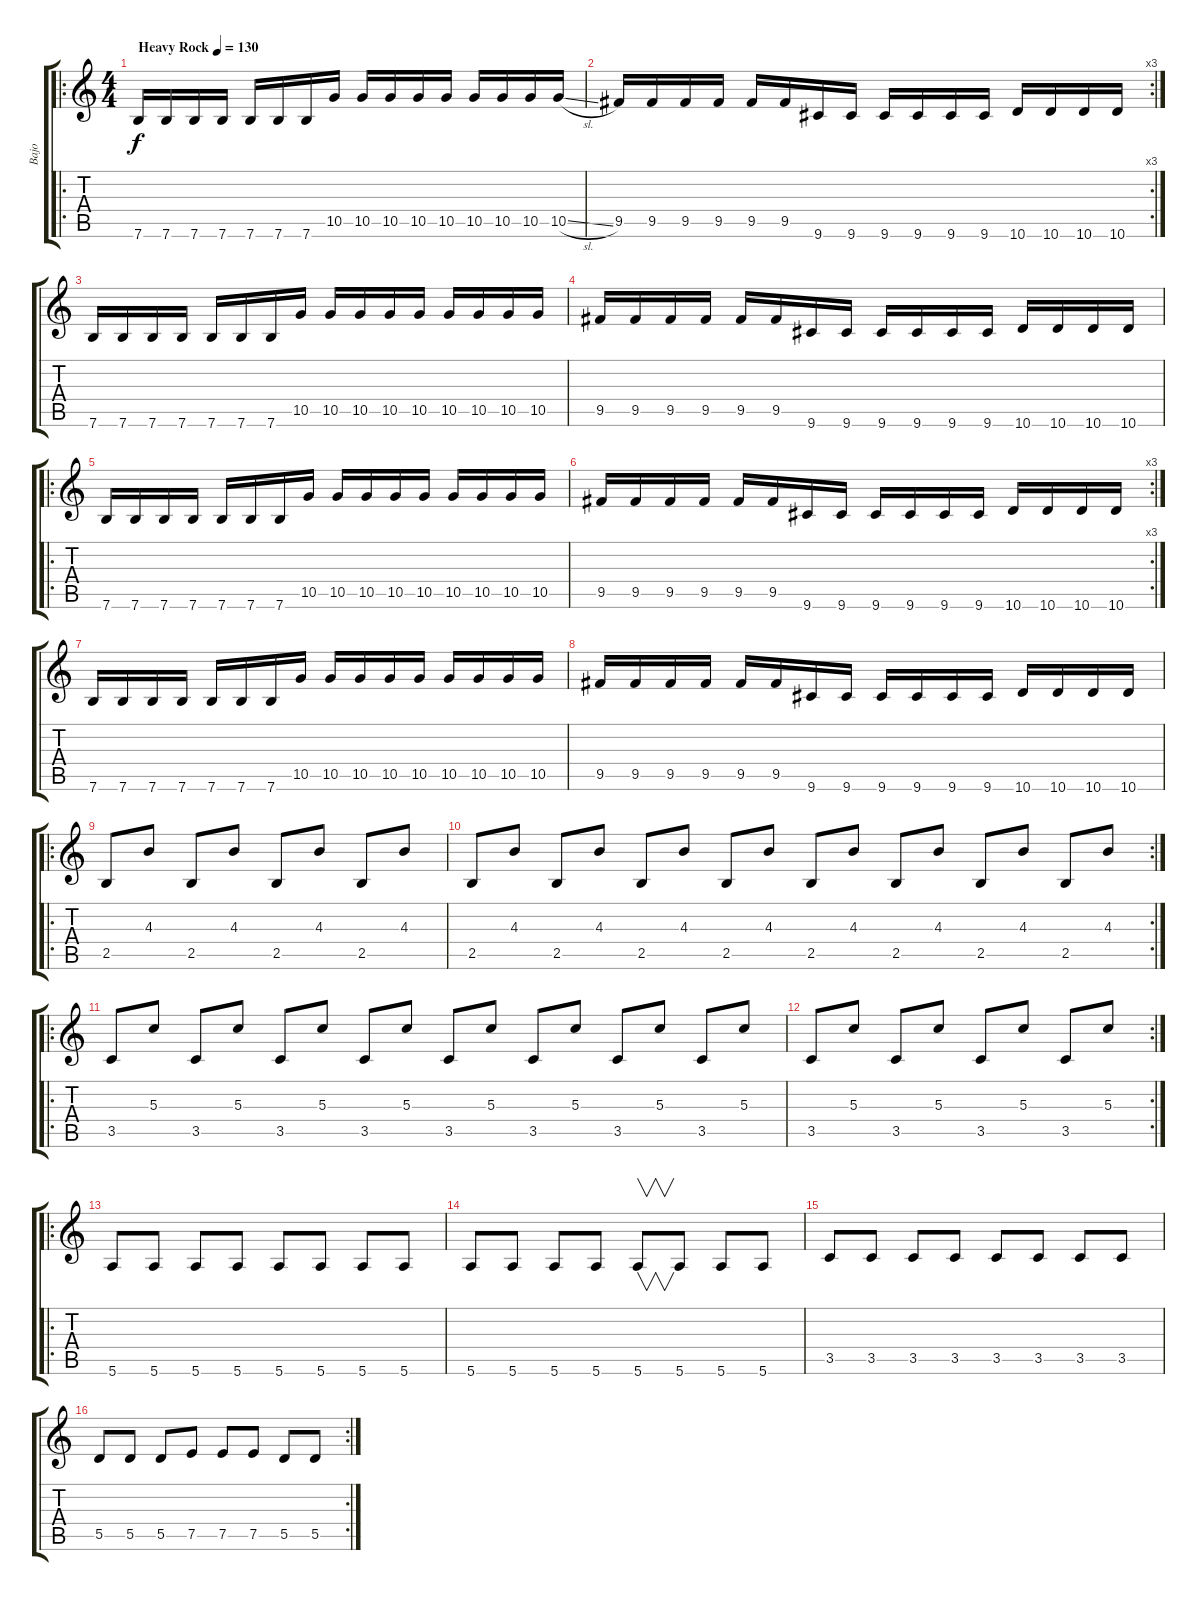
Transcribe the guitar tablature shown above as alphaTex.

\track ("Bajo" "Bajo") {instrument electricbassfinger}
\staff {score tabs}
\tuning (E4 B3 G3 D3 A2 E2) {hide}
\ro
\ts (4 4)
\tempo (130 "Heavy Rock")
\clef g2
\ks c
7.6.16{dy f instrument electricbassfinger} 7.6.16 7.6.16 7.6.16 7.6.16 7.6.16 7.6.16 10.5.16 10.5.16 10.5.16 10.5.16 10.5.16 10.5.16 10.5.16 10.5.16 10.5{sl}.16 |
\rc 3
9.5.16 9.5.16 9.5.16 9.5.16 9.5.16 9.5.16 9.6.16 9.6.16 9.6.16 9.6.16 9.6.16 9.6.16 10.6.16 10.6.16 10.6.16 10.6.16 |
7.6.16 7.6.16 7.6.16 7.6.16 7.6.16 7.6.16 7.6.16 10.5.16 10.5.16 10.5.16 10.5.16 10.5.16 10.5.16 10.5.16 10.5.16 10.5.16 |
9.5.16 9.5.16 9.5.16 9.5.16 9.5.16 9.5.16 9.6.16 9.6.16 9.6.16 9.6.16 9.6.16 9.6.16 10.6.16 10.6.16 10.6.16 10.6.16 |
\ro
7.6.16 7.6.16 7.6.16 7.6.16 7.6.16 7.6.16 7.6.16 10.5.16 10.5.16 10.5.16 10.5.16 10.5.16 10.5.16 10.5.16 10.5.16 10.5.16 |
\rc 3
9.5.16 9.5.16 9.5.16 9.5.16 9.5.16 9.5.16 9.6.16 9.6.16 9.6.16 9.6.16 9.6.16 9.6.16 10.6.16 10.6.16 10.6.16 10.6.16 |
7.6.16 7.6.16 7.6.16 7.6.16 7.6.16 7.6.16 7.6.16 10.5.16 10.5.16 10.5.16 10.5.16 10.5.16 10.5.16 10.5.16 10.5.16 10.5.16 |
9.5.16 9.5.16 9.5.16 9.5.16 9.5.16 9.5.16 9.6.16 9.6.16 9.6.16 9.6.16 9.6.16 9.6.16 10.6.16 10.6.16 10.6.16 10.6.16 |
\ro
2.5.8 4.3.8 2.5.8 4.3.8 2.5.8 4.3.8 2.5.8 4.3.8 |
\rc 2
2.5.8 4.3.8 2.5.8 4.3.8 2.5.8 4.3.8 2.5.8 4.3.8 2.5.8 4.3.8 2.5.8 4.3.8 2.5.8 4.3.8 2.5.8 4.3.8 |
\ro
3.5.8 5.3.8 3.5.8 5.3.8 3.5.8 5.3.8 3.5.8 5.3.8 3.5.8 5.3.8 3.5.8 5.3.8 3.5.8 5.3.8 3.5.8 5.3.8 |
\rc 2
3.5.8 5.3.8 3.5.8 5.3.8 3.5.8 5.3.8 3.5.8 5.3.8 |
\ro
5.6.8 5.6.8 5.6.8 5.6.8 5.6.8 5.6.8 5.6.8 5.6.8 |
5.6.8 5.6.8 5.6.8 5.6.8 5.6.8{v} 5.6.8 5.6.8 5.6.8 |
3.5.8 3.5.8 3.5.8 3.5.8 3.5.8 3.5.8 3.5.8 3.5.8 |
\rc 2
5.5.8 5.5.8 5.5.8 7.5.8 7.5.8 7.5.8 5.5.8 5.5.8
